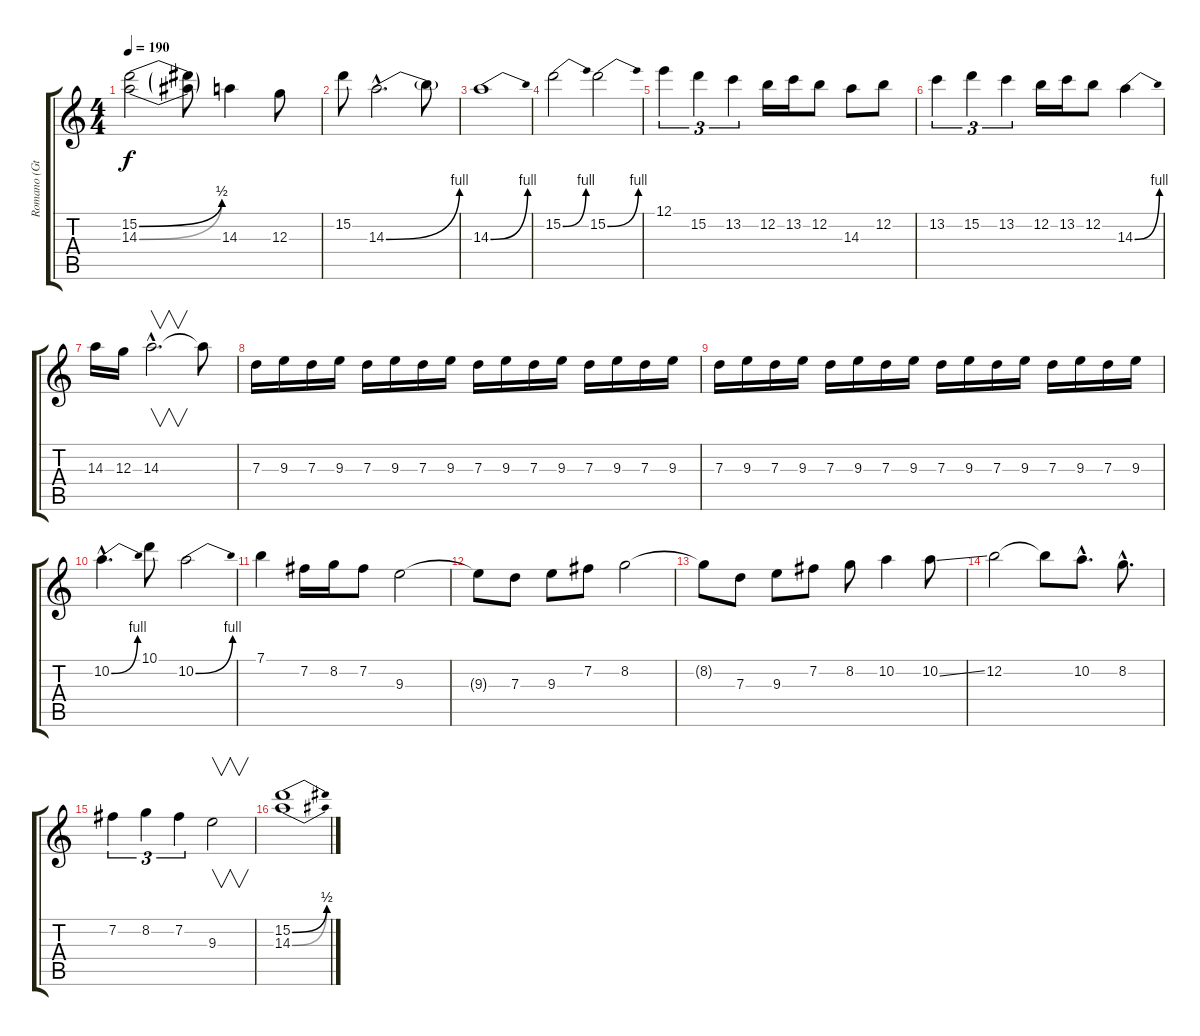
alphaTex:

\track ("Romano (Gtr 2)" "Romano (Gt") {instrument distortionguitar}
\staff {score tabs}
\tuning (E4 B3 G3 D3 A2 E2) {hide}
\ts (4 4)
\tempo 190
\clef g2
\ks c
(15.2{be (bend 0 0 60 2)} 14.3{be (bend 0 0 60 2)}).2{dy f} (15.2{t} 14.3{t}).8 14.3.4 12.3.8 |
15.2.8 14.3{be (bend 0 0 60 4) hac}.2{d} 14.3{t}.8 |
14.3{be (bend 0 0 60 4)}.1 |
15.2{be (bend 0 0 60 4)}.2 15.2{be (bend 0 0 60 4)}.2 |
12.1.4{tu (3 2)} 15.2.4{tu (3 2)} 13.2.4{tu (3 2)} 12.2.16 13.2.16 12.2.8 14.3.8 12.2.8 |
13.2.4{tu (3 2)} 15.2.4{tu (3 2)} 13.2.4{tu (3 2)} 12.2.16 13.2.16 12.2.8 14.3{be (bend 0 0 60 4)}.4 |
14.3.16 12.3.16 14.3{hac}.2{v d} 14.3{t}.8 |
7.3.16 9.3.16 7.3.16 9.3.16 7.3.16 9.3.16 7.3.16 9.3.16 7.3.16 9.3.16 7.3.16 9.3.16 7.3.16 9.3.16 7.3.16 9.3.16 |
7.3.16 9.3.16 7.3.16 9.3.16 7.3.16 9.3.16 7.3.16 9.3.16 7.3.16 9.3.16 7.3.16 9.3.16 7.3.16 9.3.16 7.3.16 9.3.16 |
10.2{be (bend 0 0 60 4) hac}.4{d} 10.1.8 10.2{be (bend 0 0 60 4)}.2 |
7.1.4 7.2.16 8.2.16 7.2.8 9.3.2 |
9.3{t}.8 7.3.8 9.3.8 7.2.8 8.2.2 |
8.2{t}.8 7.3.8 9.3.8 7.2.8 8.2.8 10.2.4 10.2{ss}.8 |
12.2.2 12.2{t}.8 10.2{hac}.8{d} 8.2{hac}.8{d} |
7.2.4{tu (3 2)} 8.2.4{tu (3 2)} 7.2.4{tu (3 2)} 9.3.2{v} |
(15.2{be (bend 0 0 60 2)} 14.3{be (bend 0 0 60 2)}).1
